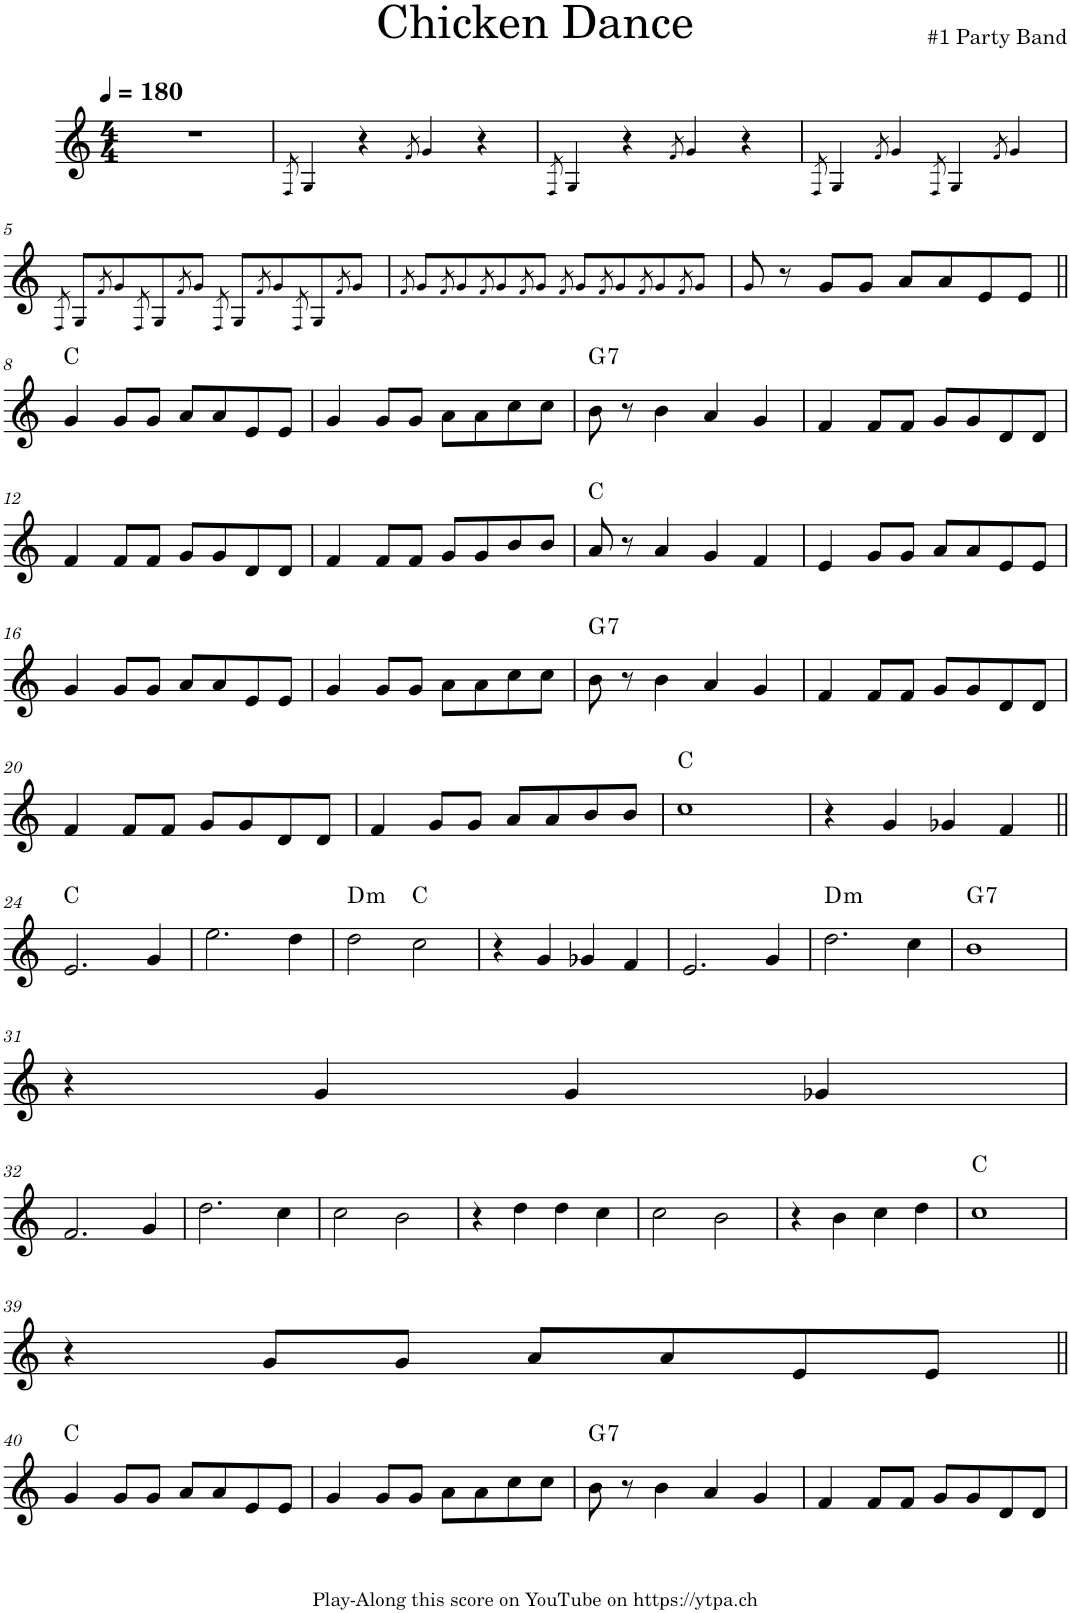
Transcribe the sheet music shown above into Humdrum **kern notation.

**kern	**harte
*part1	*part1
*staff1	*
*I"Piano	*
*I'Pno.	*
*clefG2	*
*k[]	*
*M4/4	*
*MM180	*
=1	=1
1r	.
=2	=2
8qF/	.
4G!/	.
4r	.
8qf/	.
4g!/	.
4r	.
=3	=3
8qF/	.
4G!/	.
4r	.
8qf/	.
4g!/	.
4r	.
=4	=4
8qF/	.
4G!/	.
8qf/	.
4g!/	.
8qF/	.
4G!/	.
8qf/	.
4g!/	.
!!LO:LB:g=z
=5	=5
8qF/	.
8G!/L	.
8qf/	.
8g!/	.
8qF/	.
8G!/	.
8qf/	.
8g!/J	.
8qF/	.
8G!/L	.
8qf/	.
8g!/	.
8qF/	.
8G!/	.
8qf/	.
8g!/J	.
=6	=6
8qf/	.
8g!/L	.
8qf/	.
8g!/	.
8qf/	.
8g!/	.
8qf/	.
8g!/J	.
8qf/	.
8g!/L	.
8qf/	.
8g!/	.
8qf/	.
8g!/	.
8qf/	.
8g!/J	.
=7	=7
8g!/	.
8r	.
8g/L	.
8g/J	.
8a/L	.
8a/	.
8e/	.
8e/J	.
!!LO:LB:g=z
=8||	=8||
4g/	C:maj
8g/L	.
8g/J	.
8a/L	.
8a/	.
8e/	.
8e/J	.
=9	=9
4g/	.
8g/L	.
8g/J	.
8a\L	.
8a\	.
8cc\	.
8cc\J	.
=10	=10
!	!LO:H:kt=7
8b\	G:7
8r	.
4b\	.
4a/	.
4g/	.
=11	=11
4f/	.
8f/L	.
8f/J	.
8g/L	.
8g/	.
8d/	.
8d/J	.
!!LO:LB:g=z
=12	=12
4f/	.
8f/L	.
8f/J	.
8g/L	.
8g/	.
8d/	.
8d/J	.
=13	=13
4f/	.
8f/L	.
8f/J	.
8g/L	.
8g/	.
8b/	.
8b/J	.
=14	=14
8a/	C:maj
8r	.
4a/	.
4g/	.
4f/	.
=15	=15
4e/	.
8g/L	.
8g/J	.
8a/L	.
8a/	.
8e/	.
8e/J	.
!!LO:LB:g=z
=16	=16
4g/	.
8g/L	.
8g/J	.
8a/L	.
8a/	.
8e/	.
8e/J	.
=17	=17
4g/	.
8g/L	.
8g/J	.
8a\L	.
8a\	.
8cc\	.
8cc\J	.
=18	=18
!	!LO:H:kt=7
8b\	G:7
8r	.
4b\	.
4a/	.
4g/	.
=19	=19
4f/	.
8f/L	.
8f/J	.
8g/L	.
8g/	.
8d/	.
8d/J	.
!!LO:LB:g=z
=20	=20
4f/	.
8f/L	.
8f/J	.
8g/L	.
8g/	.
8d/	.
8d/J	.
=21	=21
4f/	.
8g/L	.
8g/J	.
8a/L	.
8a/	.
8b/	.
8b/J	.
=22	=22
1cc	C:maj
=23	=23
4r	.
4g/	.
4g-X/	.
4f/	.
!!LO:LB:g=z
=24||	=24||
2.e/	C:maj
4g/	.
=25	=25
2.ee\	.
4dd\	.
=26	=26
!	!LO:H:kt=m
2dd\	D:min
2cc\	C:maj
=27	=27
4r	.
4g/	.
4g-X/	.
4f/	.
=28	=28
2.e/	.
4g/	.
=29	=29
!	!LO:H:kt=m
2.dd\	D:min
4cc\	.
=30	=30
!	!LO:H:kt=7
1b	G:7
!!LO:LB:g=z
=31	=31
4r	.
4g/	.
4g/	.
4g-X/	.
!!LO:LB:g=z
=32	=32
2.f/	.
4g/	.
=33	=33
2.dd\	.
4cc\	.
=34	=34
2cc\	.
2b\	.
=35	=35
4r	.
4dd\	.
4dd\	.
4cc\	.
=36	=36
2cc\	.
2b\	.
=37	=37
4r	.
4b\	.
4cc\	.
4dd\	.
=38	=38
1cc	C:maj
!!LO:LB:g=z
=39	=39
4r	.
8g/L	.
8g/J	.
8a/L	.
8a/	.
8e/	.
8e/J	.
!!LO:LB:g=z
=40||	=40||
4g/	C:maj
8g/L	.
8g/J	.
8a/L	.
8a/	.
8e/	.
8e/J	.
=41	=41
4g/	.
8g/L	.
8g/J	.
8a\L	.
8a\	.
8cc\	.
8cc\J	.
=42	=42
!	!LO:H:kt=7
8b\	G:7
8r	.
4b\	.
4a/	.
4g/	.
=43	=43
4f/	.
8f/L	.
8f/J	.
8g/L	.
8g/	.
8d/	.
8d/J	.
=	=
*-	*-
